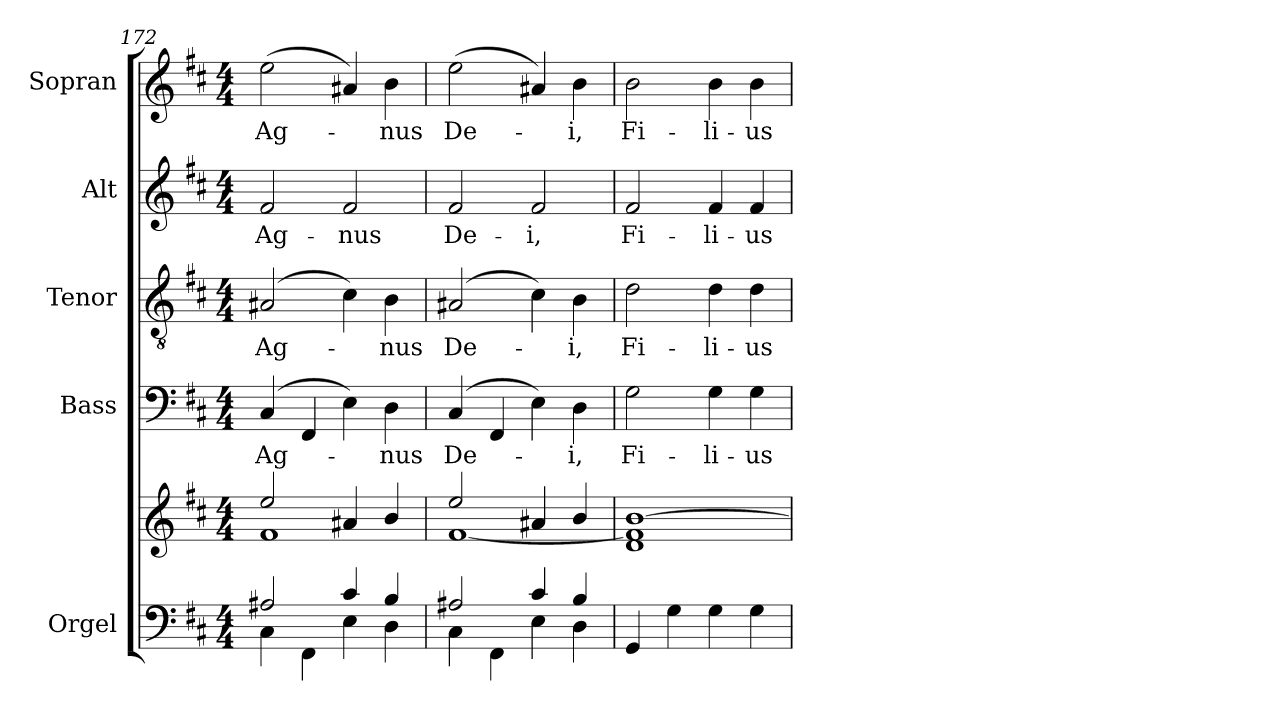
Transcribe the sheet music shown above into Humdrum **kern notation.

**kern	**kern	**kern	**text	**kern	**text	**kern	**text	**kern	**text
*part5	*part5	*part4	*part4	*part3	*part3	*part2	*part2	*part1	*part1
*staff6	*staff5	*staff4	*staff4	*staff3	*staff3	*staff2	*staff2	*staff1	*staff1
*I"Orgel	*	*I"Bass	*	*I"Tenor	*	*I"Alt	*	*I"Sopran	*
*I'Org.	*	*I'B	*	*I'T	*	*I'A	*	*I'S	*
*clefF4	*clefG2	*clefF4	*	*clefGv2	*	*clefG2	*	*clefG2	*
*k[f#c#]	*k[f#c#]	*k[f#c#]	*	*k[f#c#]	*	*k[f#c#]	*	*k[f#c#]	*
*D:	*D:	*D:	*	*D:	*	*D:	*	*D:	*
*M4/4	*M4/4	*M4/4	*	*M4/4	*	*M4/4	*	*M4/4	*
=172	=172	=172	=172	=172	=172	=172	=172	=172	=172
*^	*^	*	*	*	*	*	*	*	*
!	!	!	!	!	!LO:LY:b	!	!LO:LY:b	!	!LO:LY:b	!	!LO:LY:b
2A#X/	4C#\	2ee/	1f#	(4C#/	Ag-	(2A#X/	Ag-	2f#/	Ag-	(>2ee\	Ag-
.	4FF#\	.	.	4FF#/	.	.	.	.	.	.	.
!	!	!	!	!	!	!	!	!	!LO:LY:b	!	!
4c#/	4E\	4a#X/	.	4E\)	.	4c#\)	.	2f#/	-nus	4a#X/)	.
!	!	!	!	!	!LO:LY:b	!	!LO:LY:b	!	!	!	!LO:LY:b
4B/	4D\	4b/	.	4D\	-nus	4B\	-nus	.	.	4b\	-nus
=173	=173	=173	=173	=173	=173	=173	=173	=173	=173	=173	=173
!	!	!	!	!	!LO:LY:b	!	!LO:LY:b	!	!LO:LY:b	!	!LO:LY:b
2A#X/	4C#\	2ee/	[<1f#	(4C#/	De-	(2A#X/	De-	2f#/	De-	(>2ee\	De-
.	4FF#\	.	.	4FF#/	.	.	.	.	.	.	.
!	!	!	!	!	!	!	!	!	!LO:LY:b	!	!
4c#/	4E\	4a#X/	.	4E\)	.	4c#\)	.	2f#/	-i,	4a#X/)	.
!	!	!	!	!	!LO:LY:b	!	!LO:LY:b	!	!	!	!LO:LY:b
4B/	4D\	4b/	.	4D\	-i,	4B\	-i,	.	.	4b\	-i,
=174	=174	=174	=174	=174	=174	=174	=174	=174	=174	=174	=174
!	!	!	!	!	!LO:LY:b	!	!LO:LY:b	!	!LO:LY:b	!	!LO:LY:b
*v	*v	*	*	*	*	*	*	*	*	*	*
4GG/	[>1b	1d 1f#]	2G\	Fi-	2d\	Fi-	2f#/	Fi-	2b\	Fi-
4G\	.	.	.	.	.	.	.	.	.	.
!	!	!	!	!LO:LY:b	!	!LO:LY:b	!	!LO:LY:b	!	!LO:LY:b
4G\	.	.	4G\	-li-	4d\	-li-	4f#/	-li-	4b\	-li-
!	!	!	!	!LO:LY:b	!	!LO:LY:b	!	!LO:LY:b	!	!LO:LY:b
4G\	.	.	4G\	-us	4d\	-us	4f#/	-us	4b\	-us
*	*v	*v	*	*	*	*	*	*	*	*
=	=	=	=	=	=	=	=	=	=
*-	*-	*-	*-	*-	*-	*-	*-	*-	*-
